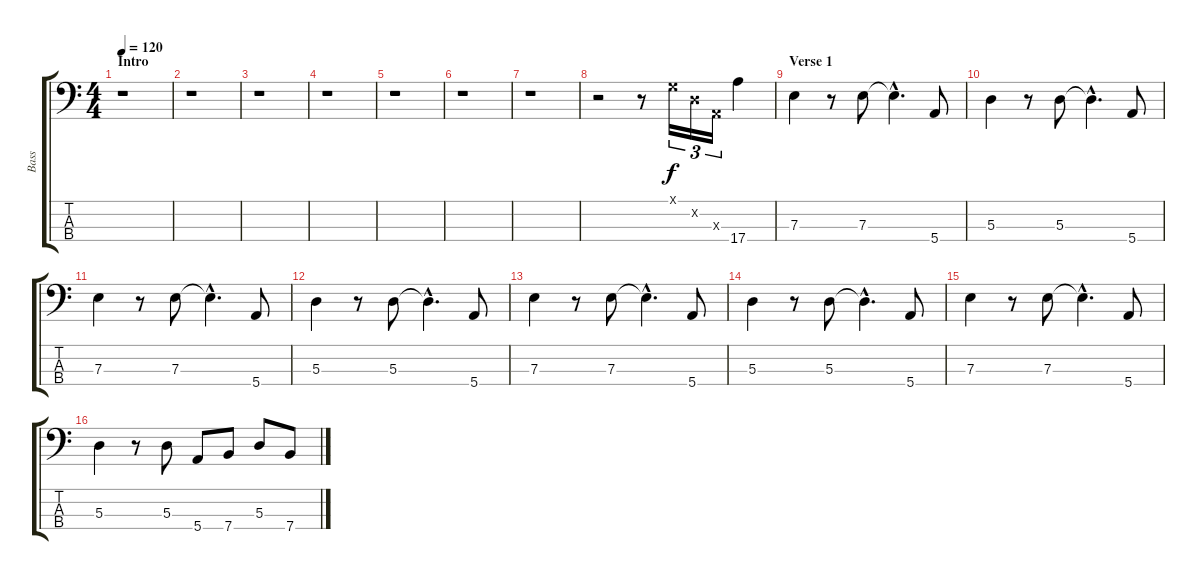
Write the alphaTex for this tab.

\track ("Bass" "Bass") {instrument electricbassfinger}
\staff {score tabs}
\tuning (G2 D2 A1 E1) {hide}
\ts (4 4)
\section ("" "Intro")
\tempo 120
\clef f4
\ks c
r.1{dy f instrument electricbassfinger} |
r.1 |
r.1 |
r.1 |
r.1 |
r.1 |
r.1 |
r.2 r.8 0.1{x}.16{tu (3 2)} 0.2{x}.16{tu (3 2)} 0.3{x}.16{tu (3 2)} 17.4.4 |
\section ("" "Verse 1")
7.3.4 r.8 7.3.8 7.3{hac t}.4{d} 5.4.8 |
5.3.4 r.8 5.3.8 5.3{hac t}.4{d} 5.4.8 |
7.3.4 r.8 7.3.8 7.3{hac t}.4{d} 5.4.8 |
5.3.4 r.8 5.3.8 5.3{hac t}.4{d} 5.4.8 |
7.3.4 r.8 7.3.8 7.3{hac t}.4{d} 5.4.8 |
5.3.4 r.8 5.3.8 5.3{hac t}.4{d} 5.4.8 |
7.3.4 r.8 7.3.8 7.3{hac t}.4{d} 5.4.8 |
5.3.4 r.8 5.3.8 5.4.8 7.4.8 5.3.8 7.4.8
